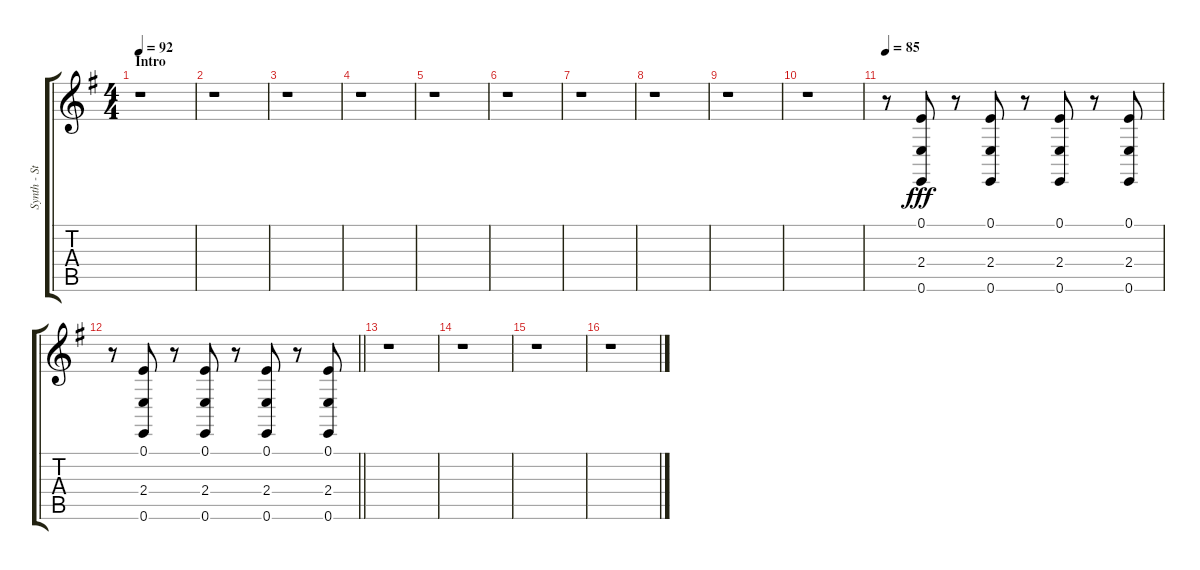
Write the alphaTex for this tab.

\track ("Synth - Stab" "Synth - St") {instrument pad3polysynth}
\staff {score tabs}
\tuning (E4 B3 G3 D3 A2 E2) {hide}
\ts (4 4)
\section ("" "Intro")
\tempo 92
\clef g2
\ks g
r.1{dy fff instrument pad3polysynth} |
r.1 |
r.1 |
r.1 |
r.1 |
r.1 |
r.1 |
r.1 |
r.1 |
r.1 |
\tempo 85
r.8 (0.1 2.4 0.6).8 r.8 (0.1 2.4 0.6).8 r.8 (0.1 2.4 0.6).8 r.8 (0.1 2.4 0.6).8 |
\barLineRight lightlight
r.8 (0.1 2.4 0.6).8 r.8 (0.1 2.4 0.6).8 r.8 (0.1 2.4 0.6).8 r.8 (0.1 2.4 0.6).8 |
r.1 |
r.1 |
r.1 |
r.1
